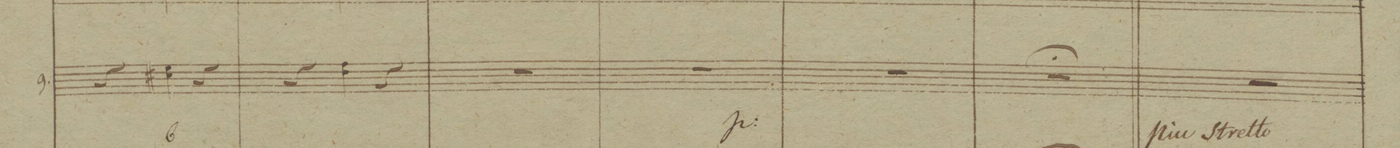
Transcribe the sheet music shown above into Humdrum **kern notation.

**kern	**dynam
*I"9.	*
*clefG2	*
*k[b-]	*
*M3/4	*
4r	.
4f#X\ 4a	.
4r	.
=147	=147
4r	.
4g\ 4b-	.
4r	.
=148	=148
2.r	.
=149	=149
2.r	.
=150	=150
2.r	.
=151	=151
2.r;	.
=152||	=152||
2.r	.
=153	=153
*-	*-
